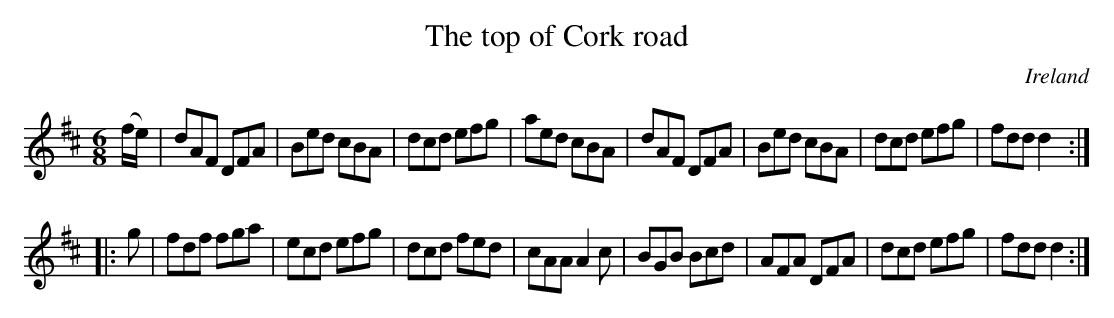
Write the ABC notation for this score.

X:1
T:The top of Cork road
O:Ireland
M:6/8
L:1/8
K:D
(f/e/)|dAF DFA|Bed cBA|dcd efg|aed cBA|dAF DFA|Bed cBA|dcd efg|fdd d2:|
|:g|fdf fga|ecd efg|dcd fed|cAA A2c|BGB Bcd|AFA DFA|dcd efg|fdd d2:|
